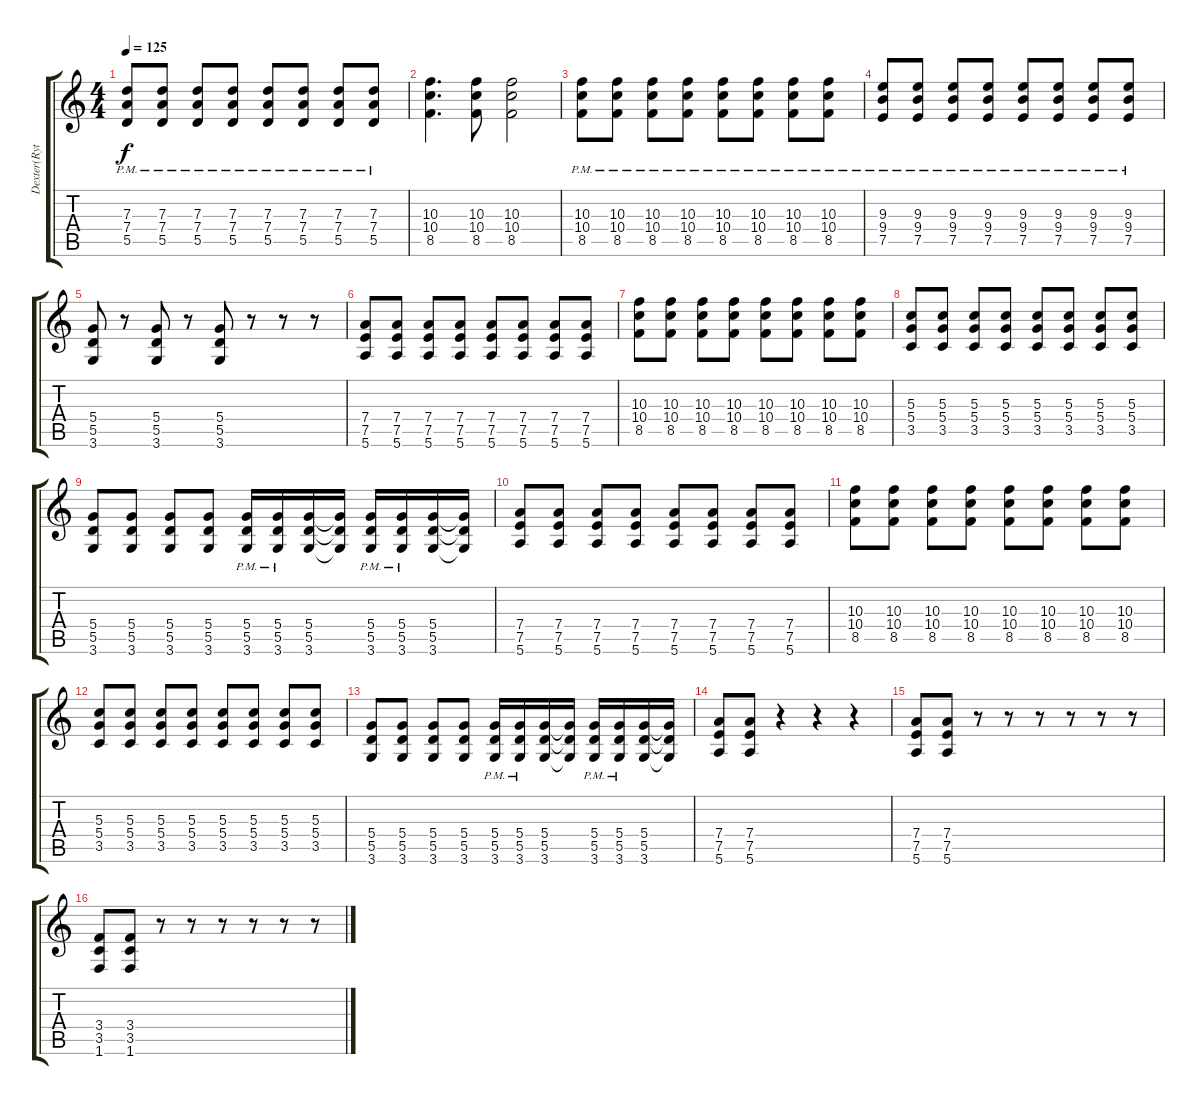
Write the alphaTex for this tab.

\track ("Dexter(Rythm guitar)" "Dexter(Ryt") {instrument distortionguitar}
\staff {score tabs}
\tuning (E4 B3 G3 D3 A2 E2) {hide}
\ts (4 4)
\tempo 125
\clef g2
\ks c
(7.3{pm} 7.4{pm} 5.5{pm}).8{dy f} (7.3{pm} 7.4{pm} 5.5{pm}).8 (7.3{pm} 7.4{pm} 5.5{pm}).8 (7.3{pm} 7.4{pm} 5.5{pm}).8 (7.3{pm} 7.4{pm} 5.5{pm}).8 (7.3{pm} 7.4{pm} 5.5{pm}).8 (7.3{pm} 7.4{pm} 5.5{pm}).8 (7.3{pm} 7.4{pm} 5.5{pm}).8 |
(10.3 10.4 8.5).4{d} (10.3 10.4 8.5).8 (10.3 10.4 8.5).2 |
(10.3{pm} 10.4{pm} 8.5{pm}).8 (10.3{pm} 10.4{pm} 8.5{pm}).8 (10.3{pm} 10.4{pm} 8.5{pm}).8 (10.3{pm} 10.4{pm} 8.5{pm}).8 (10.3{pm} 10.4{pm} 8.5{pm}).8 (10.3{pm} 10.4{pm} 8.5{pm}).8 (10.3{pm} 10.4{pm} 8.5{pm}).8 (10.3{pm} 10.4{pm} 8.5{pm}).8 |
(9.3{pm} 9.4{pm} 7.5{pm}).8 (9.3{pm} 9.4{pm} 7.5{pm}).8 (9.3{pm} 9.4{pm} 7.5{pm}).8 (9.3{pm} 9.4{pm} 7.5{pm}).8 (9.3{pm} 9.4{pm} 7.5{pm}).8 (9.3{pm} 9.4{pm} 7.5{pm}).8 (9.3{pm} 9.4{pm} 7.5{pm}).8 (9.3{pm} 9.4{pm} 7.5{pm}).8 |
(5.4 5.5 3.6).8 r.8 (5.4 5.5 3.6).8 r.8 (5.4 5.5 3.6).8 r.8 r.8 r.8 |
(7.4 7.5 5.6).8 (7.4 7.5 5.6).8 (7.4 7.5 5.6).8 (7.4 7.5 5.6).8 (7.4 7.5 5.6).8 (7.4 7.5 5.6).8 (7.4 7.5 5.6).8 (7.4 7.5 5.6).8 |
(10.3 10.4 8.5).8 (10.3 10.4 8.5).8 (10.3 10.4 8.5).8 (10.3 10.4 8.5).8 (10.3 10.4 8.5).8 (10.3 10.4 8.5).8 (10.3 10.4 8.5).8 (10.3 10.4 8.5).8 |
(5.3 5.4 3.5).8 (5.3 5.4 3.5).8 (5.3 5.4 3.5).8 (5.3 5.4 3.5).8 (5.3 5.4 3.5).8 (5.3 5.4 3.5).8 (5.3 5.4 3.5).8 (5.3 5.4 3.5).8 |
(5.4 5.5 3.6).8 (5.4 5.5 3.6).8 (5.4 5.5 3.6).8 (5.4 5.5 3.6).8 (5.4{pm} 5.5{pm} 3.6{pm}).16 (5.4{pm} 5.5{pm} 3.6{pm}).16 (5.4 5.5 3.6).16 (5.4{t} 5.5{t} 3.6{t}).16 (5.4{pm} 5.5{pm} 3.6{pm}).16 (5.4{pm} 5.5{pm} 3.6{pm}).16 (5.4 5.5 3.6).16 (5.4{t} 5.5{t} 3.6{t}).16 |
(7.4 7.5 5.6).8 (7.4 7.5 5.6).8 (7.4 7.5 5.6).8 (7.4 7.5 5.6).8 (7.4 7.5 5.6).8 (7.4 7.5 5.6).8 (7.4 7.5 5.6).8 (7.4 7.5 5.6).8 |
(10.3 10.4 8.5).8 (10.3 10.4 8.5).8 (10.3 10.4 8.5).8 (10.3 10.4 8.5).8 (10.3 10.4 8.5).8 (10.3 10.4 8.5).8 (10.3 10.4 8.5).8 (10.3 10.4 8.5).8 |
(5.3 5.4 3.5).8 (5.3 5.4 3.5).8 (5.3 5.4 3.5).8 (5.3 5.4 3.5).8 (5.3 5.4 3.5).8 (5.3 5.4 3.5).8 (5.3 5.4 3.5).8 (5.3 5.4 3.5).8 |
(5.4 5.5 3.6).8 (5.4 5.5 3.6).8 (5.4 5.5 3.6).8 (5.4 5.5 3.6).8 (5.4{pm} 5.5{pm} 3.6{pm}).16 (5.4{pm} 5.5{pm} 3.6{pm}).16 (5.4 5.5 3.6).16 (5.4{t} 5.5{t} 3.6{t}).16 (5.4{pm} 5.5{pm} 3.6{pm}).16 (5.4{pm} 5.5{pm} 3.6{pm}).16 (5.4 5.5 3.6).16 (5.4{t} 5.5{t} 3.6{t}).16 |
(7.4 7.5 5.6).8 (7.4 7.5 5.6).8 r.4 r.4 r.4 |
(7.4 7.5 5.6).8 (7.4 7.5 5.6).8 r.8 r.8 r.8 r.8 r.8 r.8 |
(3.4 3.5 1.6).8 (3.4 3.5 1.6).8 r.8 r.8 r.8 r.8 r.8 r.8
